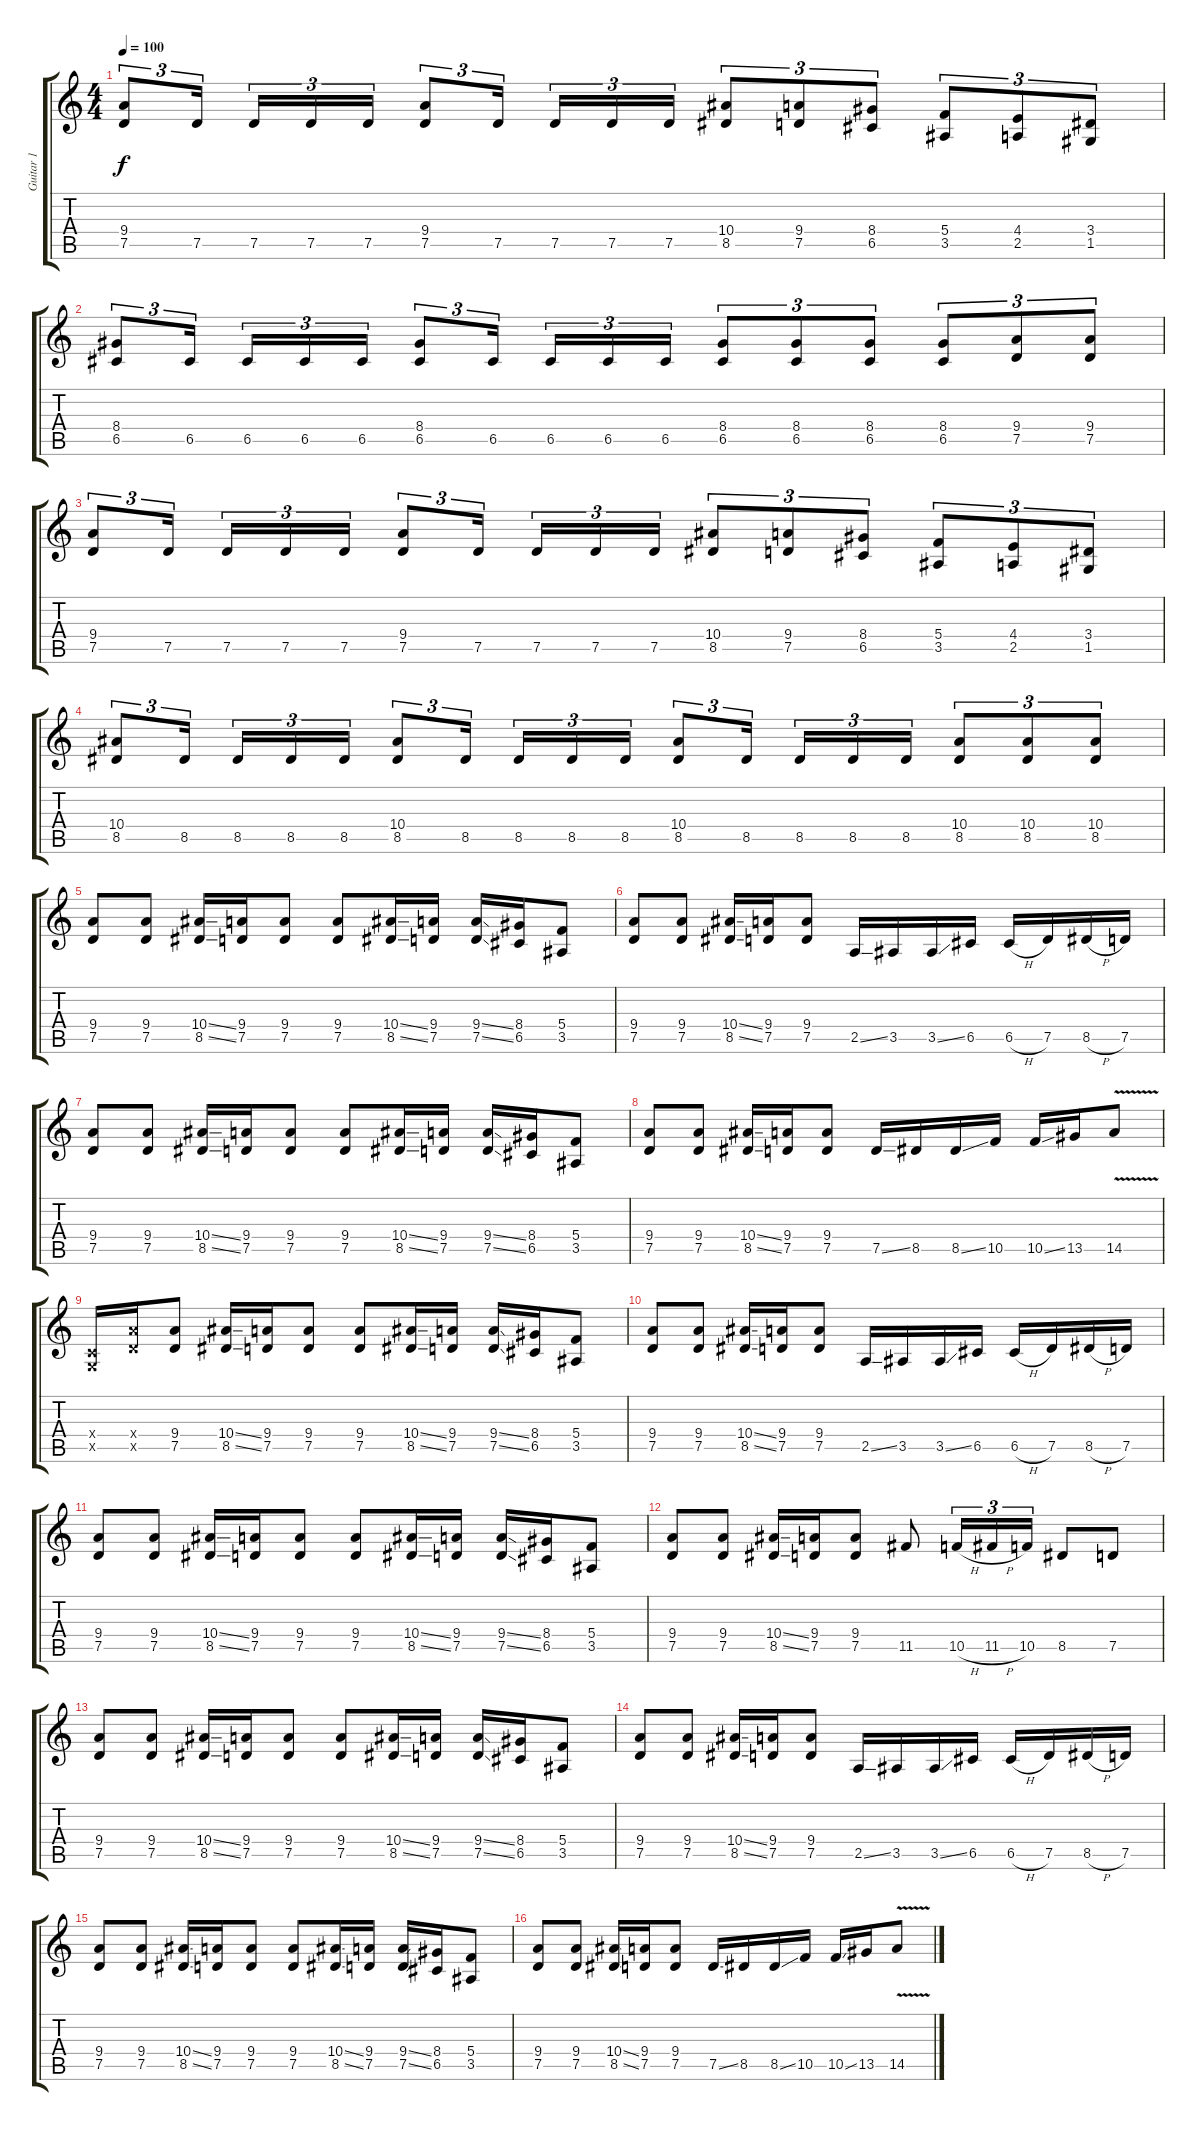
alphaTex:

\track ("Guitar 1" "Guitar 1") {instrument overdrivenguitar}
\staff {score tabs}
\tuning (D4 A3 F3 C3 G2 D2) {hide}
\ts (4 4)
\tempo 100
\clef g2
\ks c
(9.4 7.5).8{tu (3 2) dy f} 7.5.16{tu (3 2)} 7.5.16{tu (3 2)} 7.5.16{tu (3 2)} 7.5.16{tu (3 2)} (9.4 7.5).8{tu (3 2)} 7.5.16{tu (3 2)} 7.5.16{tu (3 2)} 7.5.16{tu (3 2)} 7.5.16{tu (3 2)} (10.4 8.5).8{tu (3 2)} (9.4 7.5).8{tu (3 2)} (8.4 6.5).8{tu (3 2)} (5.4 3.5).8{tu (3 2)} (4.4 2.5).8{tu (3 2)} (3.4 1.5).8{tu (3 2)} |
(8.4 6.5).8{tu (3 2)} 6.5.16{tu (3 2)} 6.5.16{tu (3 2)} 6.5.16{tu (3 2)} 6.5.16{tu (3 2)} (8.4 6.5).8{tu (3 2)} 6.5.16{tu (3 2)} 6.5.16{tu (3 2)} 6.5.16{tu (3 2)} 6.5.16{tu (3 2)} (8.4 6.5).8{tu (3 2)} (8.4 6.5).8{tu (3 2)} (8.4 6.5).8{tu (3 2)} (8.4 6.5).8{tu (3 2)} (9.4 7.5).8{tu (3 2)} (9.4 7.5).8{tu (3 2)} |
(9.4 7.5).8{tu (3 2)} 7.5.16{tu (3 2)} 7.5.16{tu (3 2)} 7.5.16{tu (3 2)} 7.5.16{tu (3 2)} (9.4 7.5).8{tu (3 2)} 7.5.16{tu (3 2)} 7.5.16{tu (3 2)} 7.5.16{tu (3 2)} 7.5.16{tu (3 2)} (10.4 8.5).8{tu (3 2)} (9.4 7.5).8{tu (3 2)} (8.4 6.5).8{tu (3 2)} (5.4 3.5).8{tu (3 2)} (4.4 2.5).8{tu (3 2)} (3.4 1.5).8{tu (3 2)} |
(10.4 8.5).8{tu (3 2)} 8.5.16{tu (3 2)} 8.5.16{tu (3 2)} 8.5.16{tu (3 2)} 8.5.16{tu (3 2)} (10.4 8.5).8{tu (3 2)} 8.5.16{tu (3 2)} 8.5.16{tu (3 2)} 8.5.16{tu (3 2)} 8.5.16{tu (3 2)} (10.4 8.5).8{tu (3 2)} 8.5.16{tu (3 2)} 8.5.16{tu (3 2)} 8.5.16{tu (3 2)} 8.5.16{tu (3 2)} (10.4 8.5).8{tu (3 2)} (10.4 8.5).8{tu (3 2)} (10.4 8.5).8{tu (3 2)} |
\section ("" "")
(9.4 7.5).8 (9.4 7.5).8 (10.4{ss} 8.5{ss}).16 (9.4 7.5).16 (9.4 7.5).8 (9.4 7.5).8 (10.4{ss} 8.5{ss}).16 (9.4 7.5).16 (9.4{ss} 7.5{ss}).16 (8.4 6.5).16 (5.4 3.5).8 |
(9.4 7.5).8 (9.4 7.5).8 (10.4{ss} 8.5{ss}).16 (9.4 7.5).16 (9.4 7.5).8 2.5{ss}.16 3.5.16 3.5{ss}.16 6.5.16 6.5{h}.16 7.5.16 8.5{h}.16 7.5.16 |
(9.4 7.5).8 (9.4 7.5).8 (10.4{ss} 8.5{ss}).16 (9.4 7.5).16 (9.4 7.5).8 (9.4 7.5).8 (10.4{ss} 8.5{ss}).16 (9.4 7.5).16 (9.4{ss} 7.5{ss}).16 (8.4 6.5).16 (5.4 3.5).8 |
(9.4 7.5).8 (9.4 7.5).8 (10.4{ss} 8.5{ss}).16 (9.4 7.5).16 (9.4 7.5).8 7.5{ss}.16 8.5.16 8.5{ss}.16 10.5.16 10.5{ss}.16 13.5.16 14.5{v}.8 |
(0.4{x} 0.5{x}).16 (9.4{x} 7.5{x}).16 (9.4 7.5).8 (10.4{ss} 8.5{ss}).16 (9.4 7.5).16 (9.4 7.5).8 (9.4 7.5).8 (10.4{ss} 8.5{ss}).16 (9.4 7.5).16 (9.4{ss} 7.5{ss}).16 (8.4 6.5).16 (5.4 3.5).8 |
(9.4 7.5).8 (9.4 7.5).8 (10.4{ss} 8.5{ss}).16 (9.4 7.5).16 (9.4 7.5).8 2.5{ss}.16 3.5.16 3.5{ss}.16 6.5.16 6.5{h}.16 7.5.16 8.5{h}.16 7.5.16 |
(9.4 7.5).8 (9.4 7.5).8 (10.4{ss} 8.5{ss}).16 (9.4 7.5).16 (9.4 7.5).8 (9.4 7.5).8 (10.4{ss} 8.5{ss}).16 (9.4 7.5).16 (9.4{ss} 7.5{ss}).16 (8.4 6.5).16 (5.4 3.5).8 |
(9.4 7.5).8 (9.4 7.5).8 (10.4{ss} 8.5{ss}).16 (9.4 7.5).16 (9.4 7.5).8 11.5.8 10.5{h}.16{tu (3 2)} 11.5{h}.16{tu (3 2)} 10.5.16{tu (3 2)} 8.5.8 7.5.8 |
\section ("" "")
(9.4 7.5).8 (9.4 7.5).8 (10.4{ss} 8.5{ss}).16 (9.4 7.5).16 (9.4 7.5).8 (9.4 7.5).8 (10.4{ss} 8.5{ss}).16 (9.4 7.5).16 (9.4{ss} 7.5{ss}).16 (8.4 6.5).16 (5.4 3.5).8 |
(9.4 7.5).8 (9.4 7.5).8 (10.4{ss} 8.5{ss}).16 (9.4 7.5).16 (9.4 7.5).8 2.5{ss}.16 3.5.16 3.5{ss}.16 6.5.16 6.5{h}.16 7.5.16 8.5{h}.16 7.5.16 |
(9.4 7.5).8 (9.4 7.5).8 (10.4{ss} 8.5{ss}).16 (9.4 7.5).16 (9.4 7.5).8 (9.4 7.5).8 (10.4{ss} 8.5{ss}).16 (9.4 7.5).16 (9.4{ss} 7.5{ss}).16 (8.4 6.5).16 (5.4 3.5).8 |
(9.4 7.5).8 (9.4 7.5).8 (10.4{ss} 8.5{ss}).16 (9.4 7.5).16 (9.4 7.5).8 7.5{ss}.16 8.5.16 8.5{ss}.16 10.5.16 10.5{ss}.16 13.5.16 14.5{v}.8
